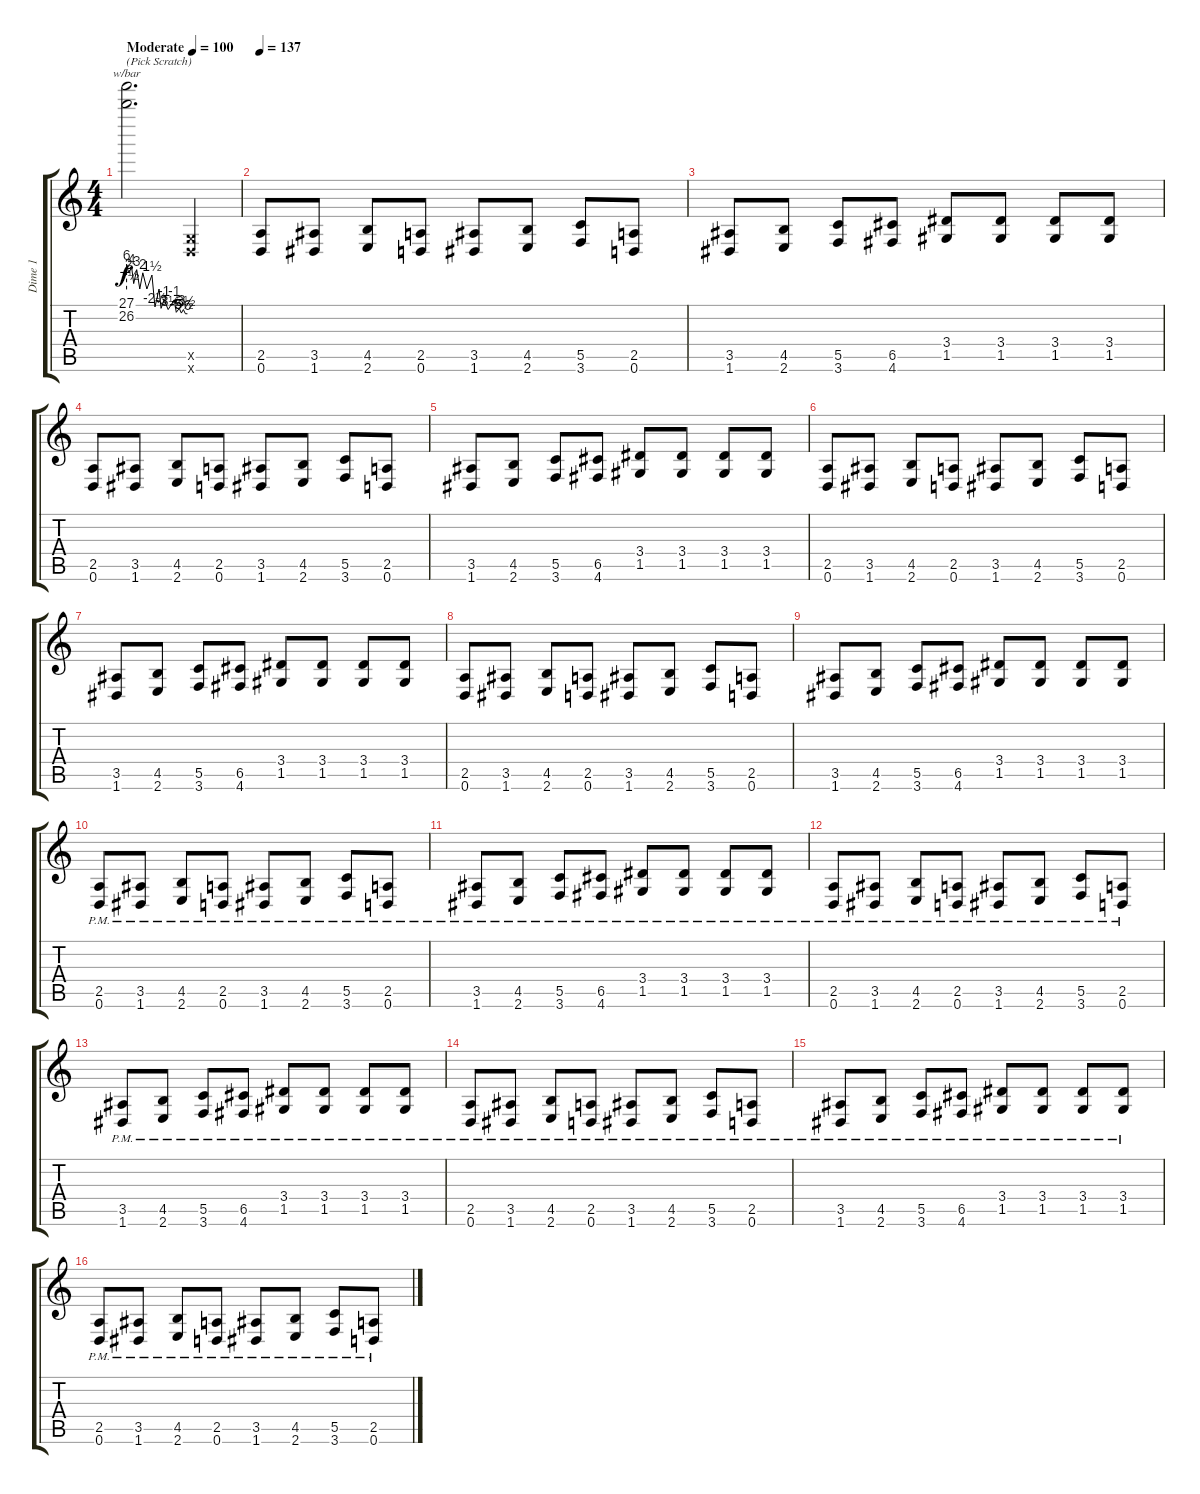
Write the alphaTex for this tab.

\track ("Dime 1" "Dime 1") {instrument distortionguitar}
\staff {score tabs}
\tuning (D4 A3 F3 C3 G2 D2) {hide}
\ts (4 4)
\tempo (100 "Moderate")
\clef g2
\ks c
(27.1 26.2).2{d tbe (custom default 0 24 2 8 5 16 7 2 10 12 13 0 16 8 20 0 25 6 28 -10 32 0 34 -12 37 -4 41 -14 47 -4 49 -20 52 -12 54 -22 56 -14 58 -24 60 -24) txt "(Pick Scratch)" dy f instrument distortionguitar} (0.5{x} 0.6{x}).4 |
\tempo 137
(2.5 0.6).8 (3.5 1.6).8 (4.5 2.6).8 (2.5 0.6).8 (3.5 1.6).8 (4.5 2.6).8 (5.5 3.6).8 (2.5 0.6).8 |
(3.5 1.6).8 (4.5 2.6).8 (5.5 3.6).8 (6.5 4.6).8 (3.4 1.5).8 (3.4 1.5).8 (3.4 1.5).8 (3.4 1.5).8 |
(2.5 0.6).8 (3.5 1.6).8 (4.5 2.6).8 (2.5 0.6).8 (3.5 1.6).8 (4.5 2.6).8 (5.5 3.6).8 (2.5 0.6).8 |
(3.5 1.6).8 (4.5 2.6).8 (5.5 3.6).8 (6.5 4.6).8 (3.4 1.5).8 (3.4 1.5).8 (3.4 1.5).8 (3.4 1.5).8 |
(2.5 0.6).8 (3.5 1.6).8 (4.5 2.6).8 (2.5 0.6).8 (3.5 1.6).8 (4.5 2.6).8 (5.5 3.6).8 (2.5 0.6).8 |
(3.5 1.6).8 (4.5 2.6).8 (5.5 3.6).8 (6.5 4.6).8 (3.4 1.5).8 (3.4 1.5).8 (3.4 1.5).8 (3.4 1.5).8 |
(2.5 0.6).8 (3.5 1.6).8 (4.5 2.6).8 (2.5 0.6).8 (3.5 1.6).8 (4.5 2.6).8 (5.5 3.6).8 (2.5 0.6).8 |
(3.5 1.6).8 (4.5 2.6).8 (5.5 3.6).8 (6.5 4.6).8 (3.4 1.5).8 (3.4 1.5).8 (3.4 1.5).8 (3.4 1.5).8 |
(2.5{pm} 0.6{pm}).8 (3.5{pm} 1.6{pm}).8 (4.5{pm} 2.6{pm}).8 (2.5{pm} 0.6{pm}).8 (3.5{pm} 1.6{pm}).8 (4.5{pm} 2.6{pm}).8 (5.5{pm} 3.6{pm}).8 (2.5{pm} 0.6{pm}).8 |
(3.5{pm} 1.6{pm}).8 (4.5{pm} 2.6{pm}).8 (5.5{pm} 3.6{pm}).8 (6.5{pm} 4.6{pm}).8 (3.4{pm} 1.5{pm}).8 (3.4{pm} 1.5{pm}).8 (3.4{pm} 1.5{pm}).8 (3.4{pm} 1.5{pm}).8 |
(2.5{pm} 0.6{pm}).8 (3.5{pm} 1.6{pm}).8 (4.5{pm} 2.6{pm}).8 (2.5{pm} 0.6{pm}).8 (3.5{pm} 1.6{pm}).8 (4.5{pm} 2.6{pm}).8 (5.5{pm} 3.6{pm}).8 (2.5{pm} 0.6{pm}).8 |
(3.5{pm} 1.6{pm}).8 (4.5{pm} 2.6{pm}).8 (5.5{pm} 3.6{pm}).8 (6.5{pm} 4.6{pm}).8 (3.4{pm} 1.5{pm}).8 (3.4{pm} 1.5{pm}).8 (3.4{pm} 1.5{pm}).8 (3.4{pm} 1.5{pm}).8 |
(2.5{pm} 0.6{pm}).8 (3.5{pm} 1.6{pm}).8 (4.5{pm} 2.6{pm}).8 (2.5{pm} 0.6{pm}).8 (3.5{pm} 1.6{pm}).8 (4.5{pm} 2.6{pm}).8 (5.5{pm} 3.6{pm}).8 (2.5{pm} 0.6{pm}).8 |
(3.5{pm} 1.6{pm}).8 (4.5{pm} 2.6{pm}).8 (5.5{pm} 3.6{pm}).8 (6.5{pm} 4.6{pm}).8 (3.4{pm} 1.5{pm}).8 (3.4{pm} 1.5{pm}).8 (3.4{pm} 1.5{pm}).8 (3.4{pm} 1.5{pm}).8 |
(2.5{pm} 0.6{pm}).8 (3.5{pm} 1.6{pm}).8 (4.5{pm} 2.6{pm}).8 (2.5{pm} 0.6{pm}).8 (3.5{pm} 1.6{pm}).8 (4.5{pm} 2.6{pm}).8 (5.5{pm} 3.6{pm}).8 (2.5{pm} 0.6{pm}).8
